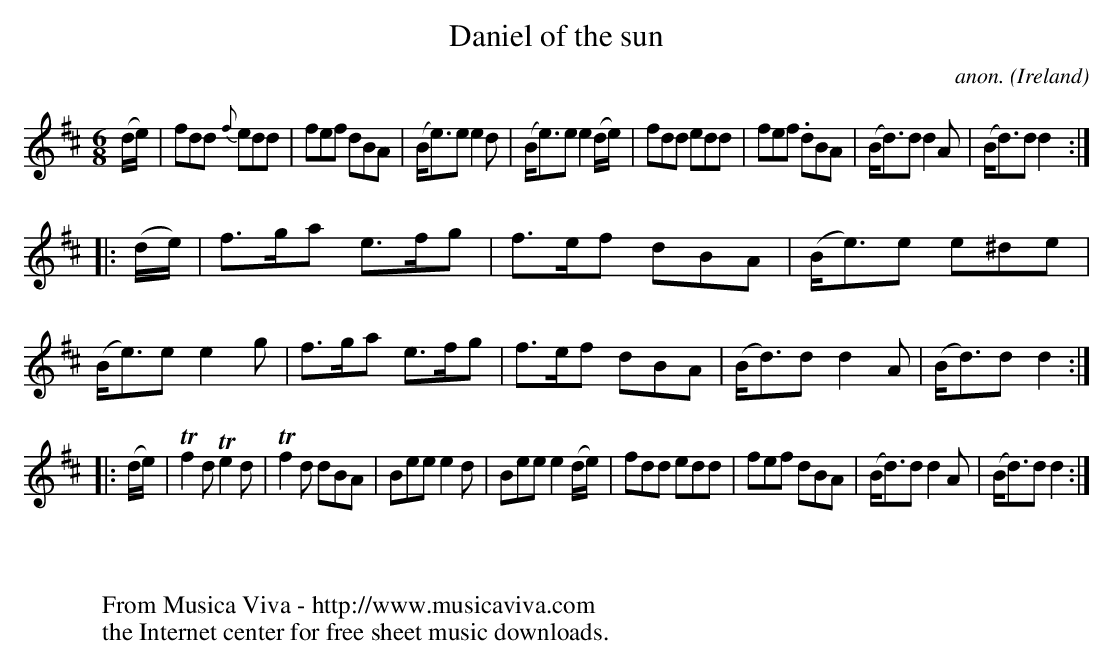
X:1
T:Daniel of the sun
C:anon.
O:Ireland
m:Tn2 = (3n/o/n/ o/4n/4-n/
M:6/8
L:1/8
K:D
(d/e/)|fdd {f}edd|fef dBA|(B<e)e e2d|(B<e)e e2 (d/e/)|fdd edd|fef .dBA|(B<d)d d2A|(B<d)d d2:|
|:(d/e/)|f>ga e>fg|f>ef dBA|(B<e)e e^de|(B<e)e e2g|f>ga e>fg|f>ef dBA|(B<d)d d2A|(B<d)d d2:|
|:(d/e/)|Tf2d Te2d|Tf2d dBA|Bee e2d|Bee e2(d/e/)|fdd edd|fef dBA|(B<d)d d2A|(B<d)d d2:|
W:
W:
W: From Musica Viva - http://www.musicaviva.com
W: the Internet center for free sheet music downloads.
